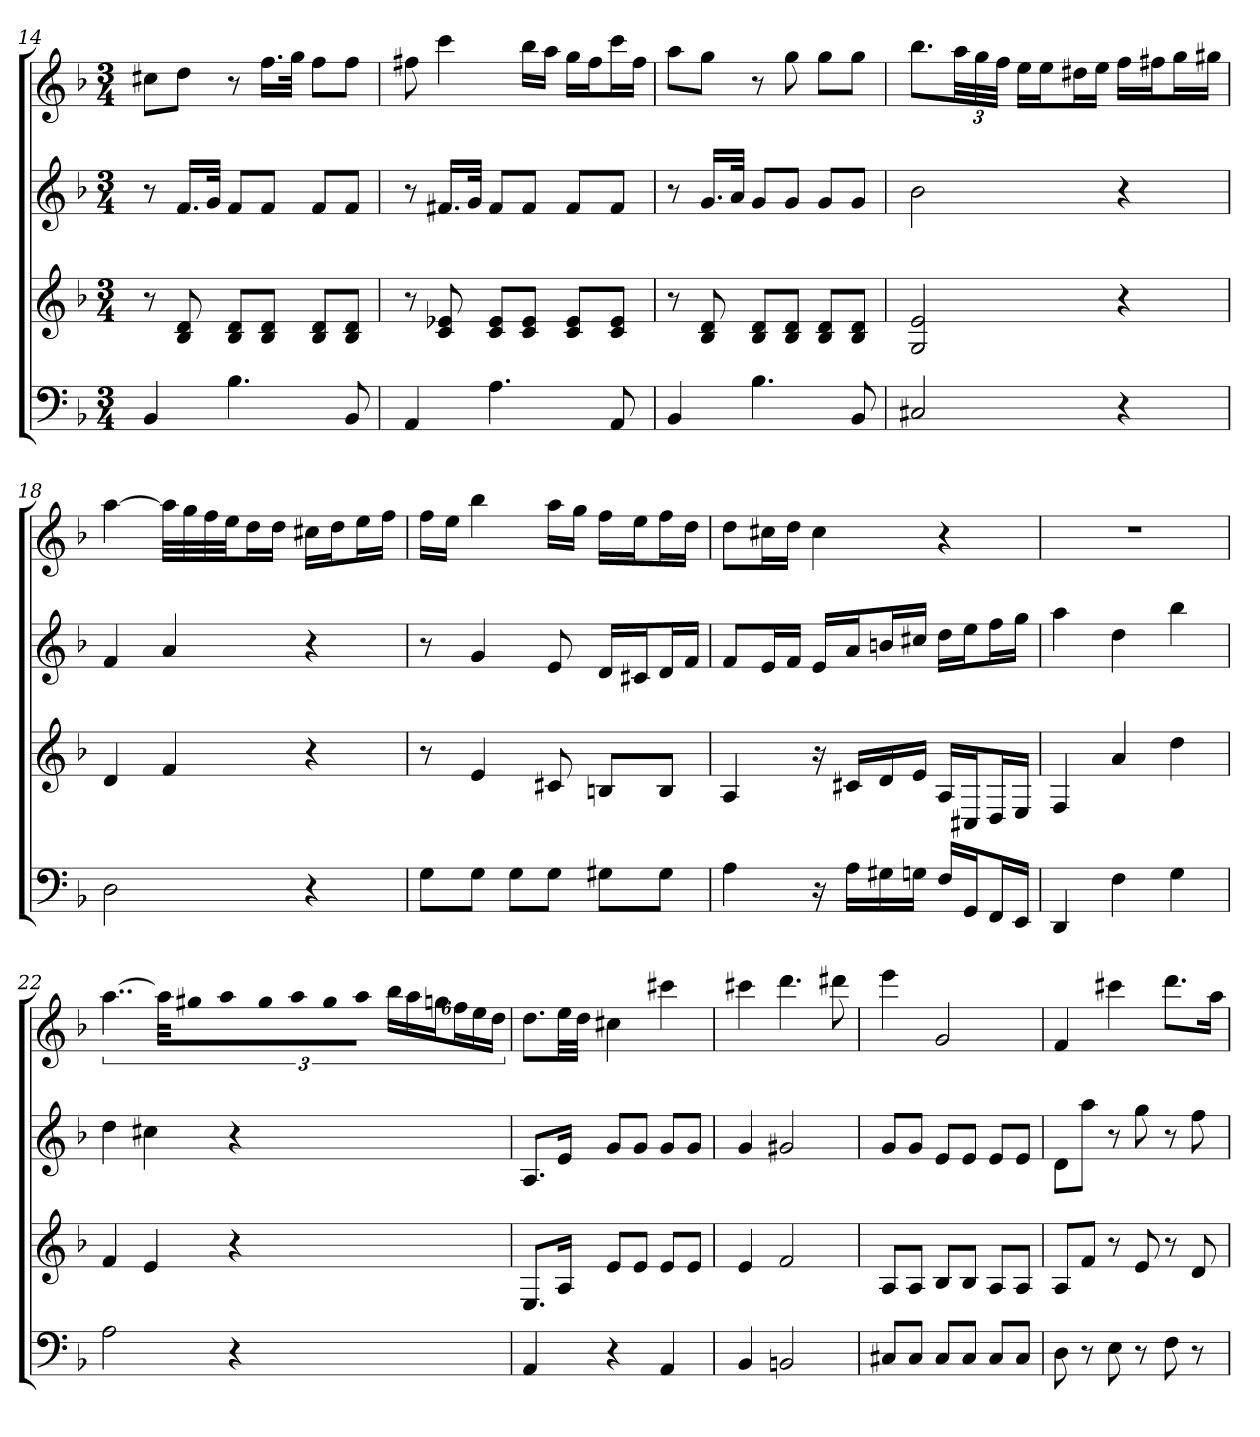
**kern	**kern	**kern	**kern
*part4	*part3	*part2	*part1
*staff4	*staff3	*staff2	*staff1
*k[b-]	*k[b-]	*k[b-]	*k[b-]
*d:	*d:	*d:	*d:
*M3/4	*M3/4	*M3/4	*M3/4
=14	=14	=14	=14
4BB-	8r	8r	8cc#XL
.	8B- 8d	16.fLL	8ddJ
.	.	32gJJk	.
4.B-	8B- 8dL	8fL	8r
.	8B- 8dJ	8fJ	16.ffLL
.	.	.	32ggJJk
.	8B- 8dL	8fL	8ffL
8BB-	8B- 8dJ	8fJ	8ffJ
=15	=15	=15	=15
4AA	8r	8r	8ff#X
.	8c 8e-X	16.f#XLL	4ccc
.	.	32gJJk	.
4.A	8c 8e-L	8f#L	.
.	8c 8e-J	8f#J	16bb-LL
.	.	.	16aaJJ
.	8c 8e-L	8f#L	16ggLL
.	.	.	16ff#J
8AA	8c 8e-J	8f#J	16cccL
.	.	.	16ff#JJ
=16	=16	=16	=16
4BB-	8r	8r	8aaL
.	8B- 8d	16.gLL	8ggJ
.	.	32aJJk	.
4.B-	8B- 8dL	8gL	8r
.	8B- 8dJ	8gJ	8gg
.	8B- 8dL	8gL	8ggL
8BB-	8B- 8dJ	8gJ	8ggJ
=17	=17	=17	=17
2C#X	2G 2e	2b-	8.bb-L
.	.	.	48aaLL
.	.	.	48gg
.	.	.	48ffJJJ
.	.	.	16eeLL
.	.	.	16eeJ
.	.	.	16dd#XL
.	.	.	16eeJJ
4r	4r	4r	16ffLL
.	.	.	16ff#XJ
.	.	.	16ggL
.	.	.	16gg#XJJ
=18	=18	=18	=18
2D	4d	4f	[4aa
.	4f	4a	32aaLLL]
.	.	.	32gg
.	.	.	32ff
.	.	.	32eeJJ
.	.	.	16ddL
.	.	.	16ddJJ
4r	4r	4r	16cc#XLL
.	.	.	16ddJ
.	.	.	16eeL
.	.	.	16ffJJ
=19	=19	=19	=19
8GL	8r	8r	16ffLL
.	.	.	16eeJJ
8GJ	4e	4g	4bb-
8GL	.	.	.
8GJ	8c#X	8e	16aaLL
.	.	.	16ggJJ
8G#XL	8BnL	16dLL	16ffLL
.	.	16c#XJ	16eeJ
8G#J	8BJ	16dL	16ffL
.	.	16fJJ	16ddJJ
=20	=20	=20	=20
4A	4A	8fL	8ddL
.	.	16eL	16cc#XL
.	.	16fJJ	16ddJJ
16r	16r	16eLL	4cc#
16ALL	16c#XLL	16aJ	.
16G#X	16d	16bnL	.
16GnJJ	16eJJ	16cc#XJJ	.
16FLL	16ALL	16ddLL	4r
16GGJ	16C#XJ	16eeJ	.
16FFL	16DL	16ffL	.
16EEJJ	16EJJ	16ggJJ	.
=21	=21	=21	=21
4DD	4F	4aa	2.r
4F	4a	4dd	.
4G	4dd	4bb-	.
=22	=22	=22	=22
2A	4f	4dd	[6..aa
.	4e	4cc#X	.
.	.	.	48aaLLL]
.	.	.	32gg#X
.	.	.	32aaJJ
.	.	.	32gg#LL
.	.	.	32aa
.	.	.	32gg#
.	.	.	32aaJJJ
4r	4r	4r	24bb-LL
.	.	.	24aa
.	.	.	24ggnJ
.	.	.	24ffL
.	.	.	24ee
.	.	.	24ddJJ
=23	=23	=23	=23
4AA	8.EL	8.AL	8.ddL
.	16AJk	16eJk	32eeLL
.	.	.	32ddJJJ
4r	8eL	8gL	4cc#X
.	8eJ	8gJ	.
4AA	8eL	8gL	4ccc#X
.	8eJ	8gJ	.
=24	=24	=24	=24
4BB-	4e	4g	4ccc#X
2BBn	2f	2g#X	4.ddd
.	.	.	8ddd#X
=25	=25	=25	=25
8C#XL	8AL	8gL	4eee
8C#J	8AJ	8gJ	.
8C#L	8B-L	8eL	2g
8C#J	8B-J	8eJ	.
8C#L	8AL	8eL	.
8C#J	8AJ	8eJ	.
=26	=26	=26	=26
8D	8AL	8dL	4f
8r	8fJ	8aaJ	.
8E	8r	8r	4ccc#X
8r	8e	8gg	.
8F	8r	8r	8.dddL
8r	8d	8ff	.
.	.	.	16aaJk
=	=	=	=
*-	*-	*-	*-
